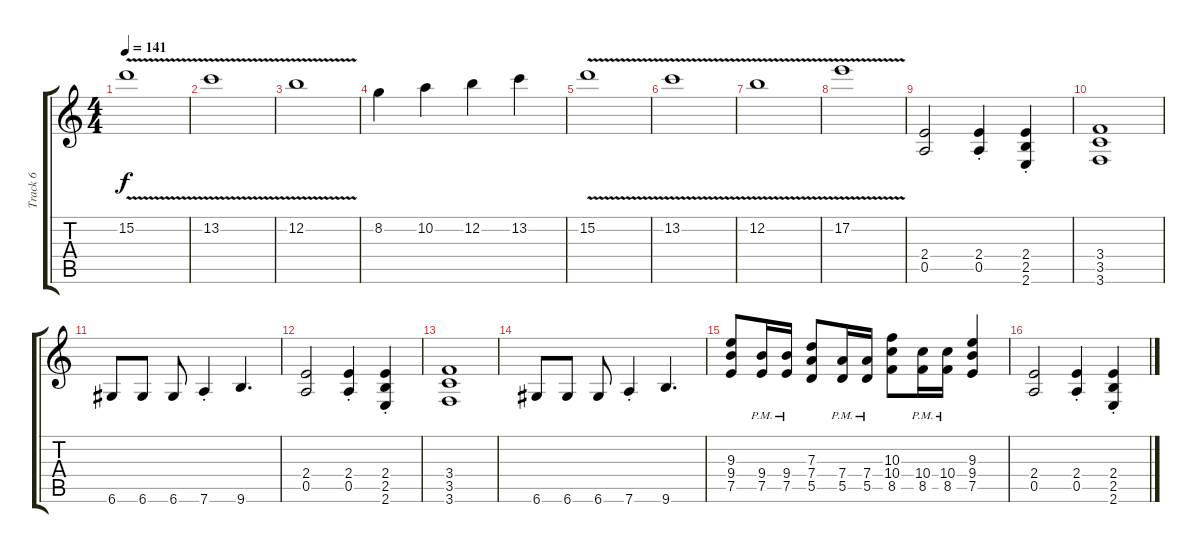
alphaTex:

\track ("Track 6" "Track 6") {instrument distortionguitar}
\staff {score tabs}
\tuning (E4 B3 G3 D3 A2 D2) {hide}
\ts (4 4)
\tempo 141
\clef g2
\ks c
15.2{v}.1{dy f} |
13.2{v}.1 |
12.2{v}.1 |
8.2.4 10.2.4 12.2.4 13.2.4 |
15.2{v}.1 |
13.2{v}.1 |
12.2{v}.1 |
17.2{v}.1 |
(2.4 0.5).2 (2.4{st} 0.5{st}).4 (2.4{st} 2.5{st} 2.6{st}).4 |
(3.4 3.5 3.6).1 |
6.6.8 6.6.8 6.6.8 7.6{st}.4 9.6.4{d} |
(2.4 0.5).2 (2.4{st} 0.5{st}).4 (2.4{st} 2.5{st} 2.6{st}).4 |
(3.4 3.5 3.6).1 |
6.6.8 6.6.8 6.6.8 7.6{st}.4 9.6.4{d} |
(9.3 9.4 7.5).8 (9.4{pm} 7.5{pm}).16 (9.4{pm} 7.5{pm}).16 (7.3 7.4 5.5).8 (7.4{pm} 5.5{pm}).16 (7.4{pm} 5.5{pm}).16 (10.3 10.4 8.5).8 (10.4{pm} 8.5{pm}).16 (10.4{pm} 8.5{pm}).16 (9.3 9.4 7.5).4 |
(2.4 0.5).2 (2.4{st} 0.5{st}).4 (2.4{st} 2.5{st} 2.6{st}).4
